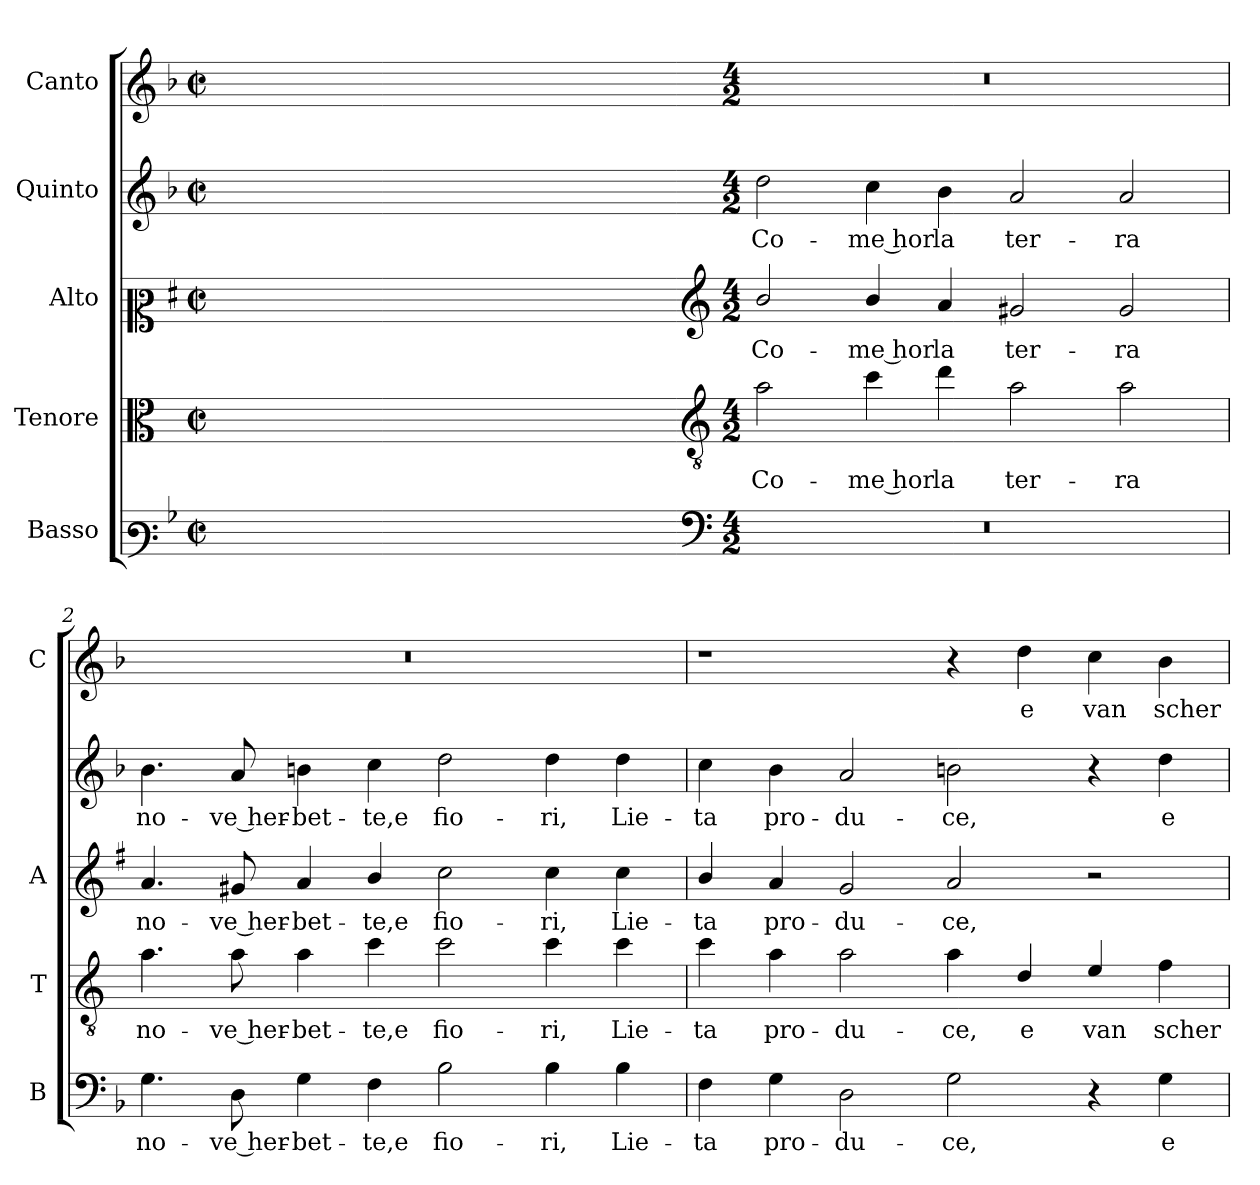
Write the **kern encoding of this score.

**kern	**text	**kern	**text	**kern	**text	**kern	**text	**kern	**text
*part5	*part5	*part4	*part4	*part3	*part3	*part2	*part2	*part1	*part1
*staff5	*staff5	*staff4	*staff4	*staff3	*staff3	*staff2	*staff2	*staff1	*staff1
*I"Basso	*	*I"Tenore	*	*I"Alto	*	*I"Quinto	*	*I"Canto	*
*I'B	*	*I'T	*	*I'A	*	*	*	*I'C	*
*clefF3	*	*clefC3	*	*clefC2	*	*clefG2	*	*clefG2	*
*	*	*ITrd4c7	*	*ITrd1c2	*	*	*	*	*
*k[b-]	*	*k[b-]	*	*k[b-]	*	*k[b-]	*	*k[b-]	*
*F:	*	*F:	*	*F:	*	*F:	*	*F:	*
*M2/2	*	*M2/2	*	*M2/2	*	*M2/2	*	*M2/2	*
*met(c|)	*	*met(c|)	*	*met(c|)	*	*met(c|)	*	*met(c|)	*
=	=	=	=	=	=	=	=	=	=
1ryy	.	1ryy	.	1ryy	.	1ryy	.	1ryy	.
=1X-	=1X-	=1X-	=1X-	=1X-	=1X-	=1X-	=1X-	=1X-	=1X-
4ryy	.	4ryy	.	4ryy	.	4ryy	.	4ryy	.
4ryy	.	4ryy	.	4ryy	.	4ryy	.	4ryy	.
4ryy	.	4ryy	.	4ryy	.	4ryy	.	4ryy	.
4ryy	.	4ryy	.	4ryy	.	4ryy	.	4ryy	.
=1-	=1-	=1-	=1-	=1-	=1-	=1-	=1-	=1-	=1-
*clefF4	*	*clefGv2	*	*clefG2	*	*	*	*	*
*M4/2	*	*M4/2	*	*M4/2	*	*M4/2	*	*M4/2	*
!	!	!	!LO:LY:b	!	!LO:LY:b	!	!LO:LY:b	!	!
0r	.	2d\	Co-	2a/	Co-	2dd\	Co-	0r	.
!	!	!	!LO:LY:b	!	!LO:LY:b	!	!LO:LY:b	!	!
.	.	4f\	-me hor	4a/	-me hor	4cc\	-me hor	.	.
!	!	!	!LO:LY:b	!	!LO:LY:b	!	!LO:LY:b	!	!
.	.	4g\	la	4g/	la	4b-\	la	.	.
!	!	!	!LO:LY:b	!	!LO:LY:b	!	!LO:LY:b	!	!
.	.	2d\	ter-	2f#X/	ter-	2a/	ter-	.	.
!	!	!	!LO:LY:b	!	!LO:LY:b	!	!LO:LY:b	!	!
.	.	2d\	-ra	2f#/	-ra	2a/	-ra	.	.
=2	=2	=2	=2	=2	=2	=2	=2	=2	=2
!	!LO:LY:b	!	!LO:LY:b	!	!LO:LY:b	!	!LO:LY:b	!	!
4.G\	no-	4.d\	no-	4.g/	no-	4.b-\	no-	0r	.
!	!LO:LY:b	!	!LO:LY:b	!	!LO:LY:b	!	!LO:LY:b	!	!
8D\	-ve her-	8d\	-ve her-	8f#X/	-ve her-	8a/	-ve her-	.	.
!	!LO:LY:b	!	!LO:LY:b	!	!LO:LY:b	!	!LO:LY:b	!	!
4G\	-bet-	4d\	-bet-	4g/	-bet-	4bn\	-bet-	.	.
!	!LO:LY:b	!	!LO:LY:b	!	!LO:LY:b	!	!LO:LY:b	!	!
4F\	-te,e	4f\	-te,e	4a/	-te,e	4cc\	-te,e	.	.
!	!LO:LY:b	!	!LO:LY:b	!	!LO:LY:b	!	!LO:LY:b	!	!
2B-\	fio-	2f\	fio-	2b-\	fio-	2dd\	fio-	.	.
!	!LO:LY:b	!	!LO:LY:b	!	!LO:LY:b	!	!LO:LY:b	!	!
4B-\	-ri,	4f\	-ri,	4b-\	-ri,	4dd\	-ri,	.	.
!	!LO:LY:b	!	!LO:LY:b	!	!LO:LY:b	!	!LO:LY:b	!	!
4B-\	Lie-	4f\	Lie-	4b-\	Lie-	4dd\	Lie-	.	.
!!LO:LB:g=z
=3	=3	=3	=3	=3	=3	=3	=3	=3	=3
!	!LO:LY:b	!	!LO:LY:b	!	!LO:LY:b	!	!LO:LY:b	!	!
4F\	-ta	4f\	-ta	4a/	-ta	4cc\	-ta	1r	.
!	!LO:LY:b	!	!LO:LY:b	!	!LO:LY:b	!	!LO:LY:b	!	!
4G\	pro-	4d\	pro-	4g/	pro-	4b-\	pro-	.	.
!	!LO:LY:b	!	!LO:LY:b	!	!LO:LY:b	!	!LO:LY:b	!	!
2D\	-du-	2d\	-du-	2f/	-du-	2a/	-du-	.	.
!	!LO:LY:b	!	!LO:LY:b	!	!LO:LY:b	!	!LO:LY:b	!	!
2G\	-ce,	4d\	-ce,	2g/	-ce,	2bn\	-ce,	4r	.
!	!	!	!LO:LY:b	!	!	!	!	!	!LO:LY:b
.	.	4G/	e	.	.	.	.	4dd\	e
!	!	!	!LO:LY:b	!	!	!	!	!	!LO:LY:b
4r	.	4A/	van	2r	.	4r	.	4cc\	van
!	!LO:LY:b	!	!LO:LY:b	!	!	!	!LO:LY:b	!	!LO:LY:b
4G\	e	4B-\	scher-	.	.	4dd\	e	4b-\	scher-
=	=	=	=	=	=	=	=	=	=
*-	*-	*-	*-	*-	*-	*-	*-	*-	*-
